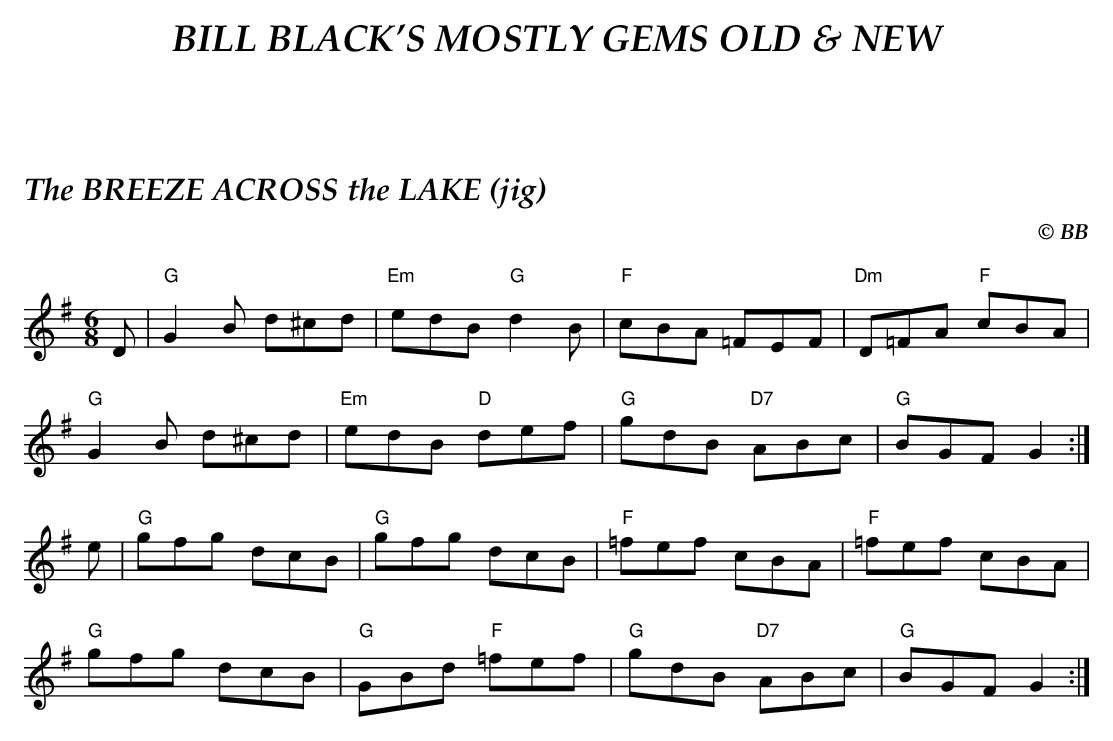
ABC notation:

X:1
T:BREEZE ACROSS the LAKE (jig), The
C:© BB
L:1/8
M:6/8
Q:1/4=160
K:G
D|"G"G2B d^cd|"Em"edB "G"d2B|"F"cBA =FEF|"Dm"D=FA "F"cBA|
"G"G2B d^cd|"Em"edB "D"def|"G"gdB "D7"ABc|"G"BGF G2 :|
e|"G"gfg dcB|"G"gfg dcB|"F"=fef cBA|"F"=fef cBA|
"G"gfg dcB|"G"GBd "F"=fef|"G"gdB "D7"ABc|"G"BGF G2 :|
